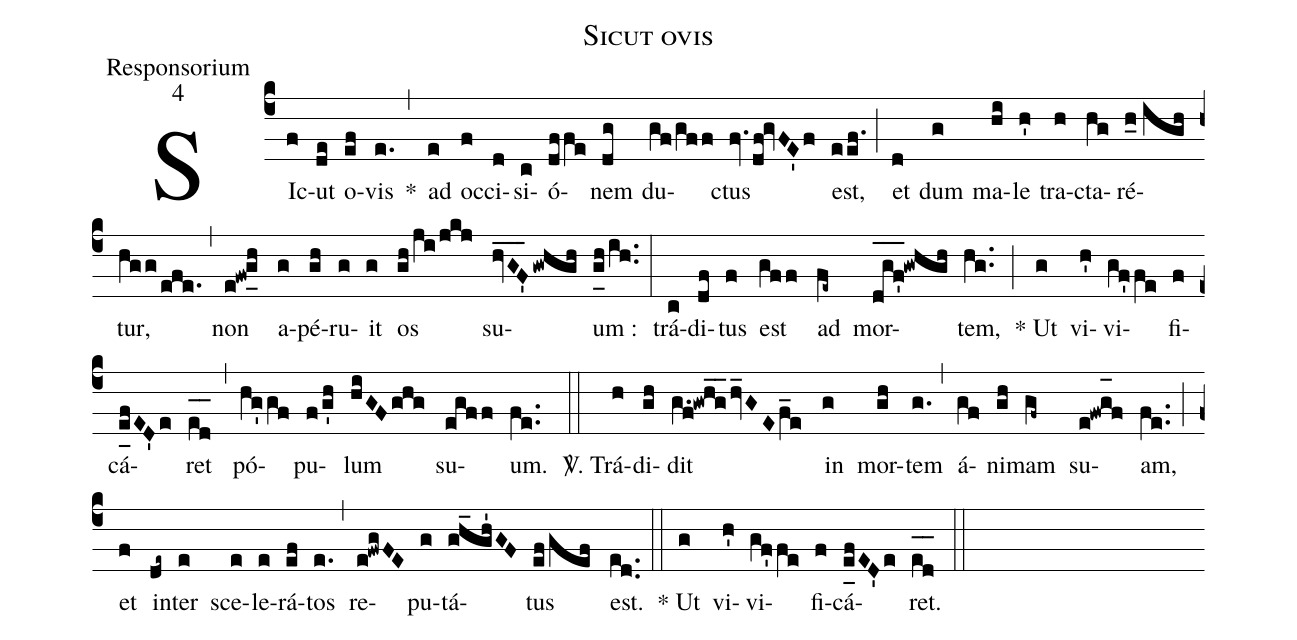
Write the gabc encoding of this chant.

name:Sicut ovis;
office-part:Responsorium;
mode:4;
%%
(c4) SIc(f)ut(de) o(ef)vis(e.) *(,) ad(e) oc(f)ci(d)si(c)ó(dffe)nem(dg) du(gf/gff)ctus(fv.df!gvFE'f) est,(eef.) (;) et(d) dum(g) ma(hi)le(h') tra(h)cta(hg)ré(h_0//igh)tur,(hgg/efe.) (,) non(e!fw!g_[uh:l]h) a(g)pé(gh)ru(g)it(g) os(gh/ji/jkj) su(hv_G_F'_3gwhgh)um :(g_[uh:l]h/ih..) (:) trá(c)di(df)tus(f) est(gff) ad(fe~) mor(d_[oh:h]g_[oh:h]f'_[oh:h]!gwhgh)tem,(hg..) (;) * Ut(g) vi(h')vi(gf'fe)fi(f)cá(e_[uh:l]fED'e)ret(e_[oh:h]d_[oh:h]) (,) pó(hg'gf)pu(f/g'h)lum(hiGFghg) su(egff)um.(fe..) (::)
<sp>V/</sp>. Trá(h)di(gh)dit(g.f!gwh_g_2hv_GEf_e) in(g) mor(gh)tem(g.) (,) á(gf)ni(gh)mam(gf~) su(e!fwg_[oh:h]f)am,(fe..) (;) et(f) in(de~)ter(e) sce(e)le(e)rá(ef)tos(e.) (,) re(e!fwgFE)pu(g)tá(gh_gh'GF)tus(ef/gef) est.(ed..) (::) * Ut(g) vi(h')vi(gf'fe)fi(f)cá(e_[uh:l]fED'e)ret.(e_[oh:h]d_[oh:h]) (::)
